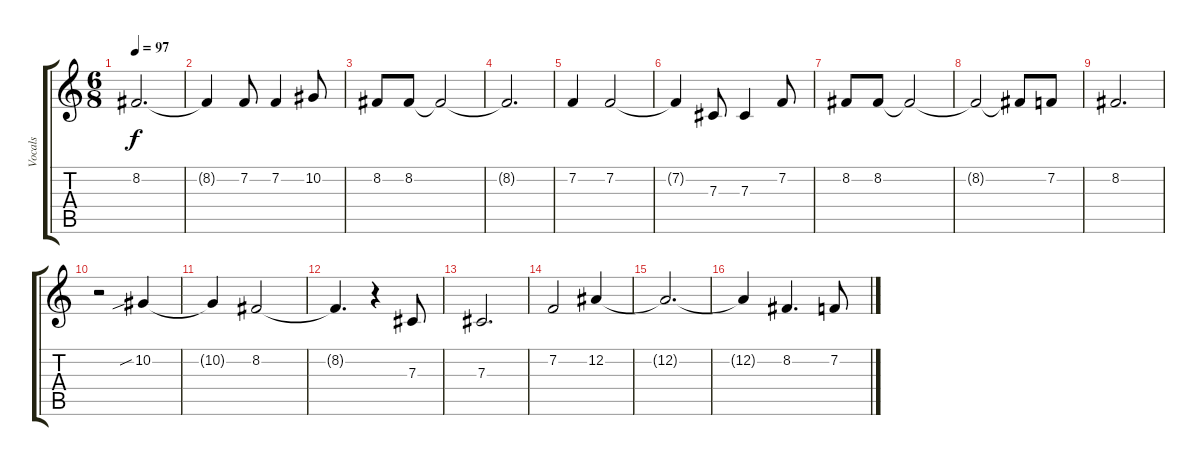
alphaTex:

\track ("Vocals" "Vocals") {instrument flute}
\staff {score tabs}
\tuning (Eb4 Bb3 Gb3 Db3 Ab2 Eb2) {hide}
\ts (6 8)
\tempo 97
\clef g2
\ks c
8.2.2{d dy f} |
8.2{t}.4 7.2.8 7.2.4 10.2.8 |
8.2.8 8.2.8 8.2{t}.2 |
8.2{t}.2{d} |
7.2.4 7.2.2 |
7.2{t}.4 7.3.8 7.3.4 7.2.8 |
8.2.8 8.2.8 8.2{t}.2 |
8.2{t}.2 8.2{t}.8 7.2.8 |
8.2.2{d} |
r.2 10.2{sib}.4 |
10.2{t}.4 8.2.2 |
8.2{t}.4{d} r.4 7.3.8 |
7.3.2{d} |
7.2.2 12.2.4 |
12.2{t}.2{d} |
12.2{t}.4 8.2.4{d} 7.2.8
